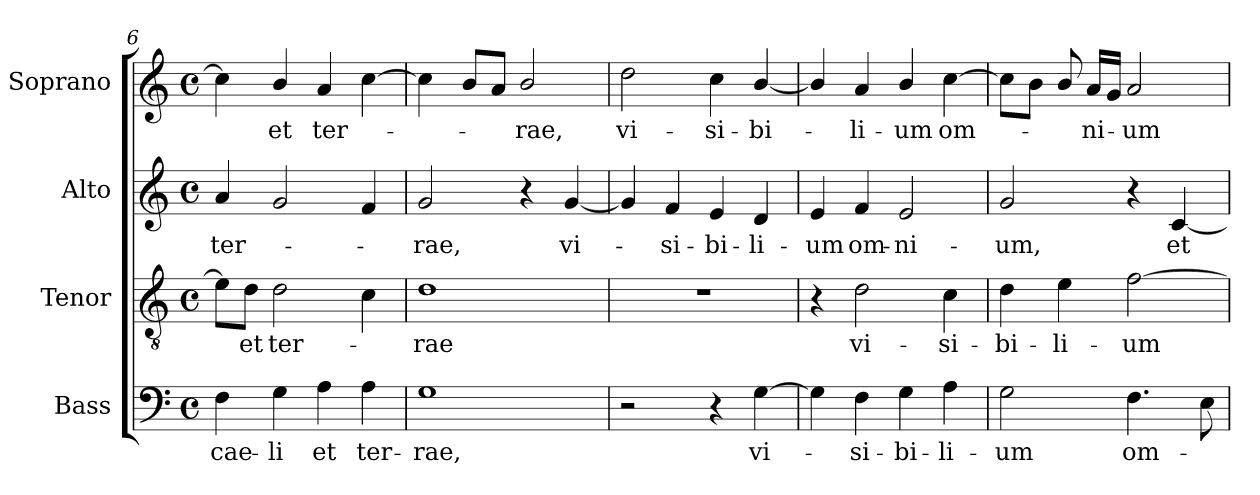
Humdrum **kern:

**kern	**text	**kern	**text	**kern	**text	**kern	**text
*part4	*part4	*part3	*part3	*part2	*part2	*part1	*part1
*staff4	*staff4	*staff3	*staff3	*staff2	*staff2	*staff1	*staff1
*I"Bass	*	*I"Tenor	*	*I"Alto	*	*I"Soprano	*
*I'B.	*	*I'T.	*	*I'A.	*	*I'S.	*
*clefF4	*	*clefGv2	*	*clefG2	*	*clefG2	*
*	*	*ITrd7c12	*	*	*	*	*
*k[]	*	*k[]	*	*k[]	*	*k[]	*
*C:	*	*C:	*	*C:	*	*C:	*
*M4/4	*	*M4/4	*	*M4/4	*	*M4/4	*
*met(c)	*	*met(c)	*	*met(c)	*	*met(c)	*
=6	=6	=6	=6	=6	=6	=6	=6
!	!LO:LY:b:color=#000000	!	!	!	!	!	!
!	!	!	!	!	!LO:LY:b:color=#000000	!	!
4Fi\	cae-	8Ei\L]	.	4ai/	ter-	4cci\]	.
!	!	!	!LO:LY:b:color=#000000	!	!	!	!
.	.	8Di\J	et	.	.	.	.
!	!LO:LY:b:color=#000000	!	!	!	!	!	!
!	!	!	!LO:LY:b:color=#000000	!	!	!	!
!	!	!	!	!	!	!	!LO:LY:b:color=#000000
4Gi\	-li	2Di\	ter-	2gi/	.	4bi/	et
!	!LO:LY:b:color=#000000	!	!	!	!	!	!
!	!	!	!	!	!	!	!LO:LY:b:color=#000000
4Ai\	et	.	.	.	.	4ai/	ter-
!	!LO:LY:b:color=#000000	!	!	!	!	!	!
4Ai\	ter-	4Ci\	.	4fi/	.	[4cci\	.
!!LO:LB:g=z
=7	=7	=7	=7	=7	=7	=7	=7
!	!LO:LY:b:color=#000000	!	!	!	!	!	!
!	!	!	!LO:LY:b:color=#000000	!	!	!	!
!	!	!	!	!	!LO:LY:b:color=#000000	!	!
1Gi	-rae,	1Di	-rae	2gi/	-rae,	4cci\]	.
.	.	.	.	.	.	8bi/L	.
.	.	.	.	.	.	8ai/J	.
!	!	!	!	!	!	!	!LO:LY:b:color=#000000
.	.	.	.	4r	.	2bi/	-rae,
!	!	!	!	!	!LO:LY:b:color=#000000	!	!
.	.	.	.	[4gi/	vi-	.	.
=8	=8	=8	=8	=8	=8	=8	=8
!	!	!	!	!	!	!	!LO:LY:b:color=#000000
2r	.	1r	.	4gi/]	.	2ddi\	vi-
!	!	!	!	!	!LO:LY:b:color=#000000	!	!
.	.	.	.	4fi/	-si-	.	.
!	!	!	!	!	!LO:LY:b:color=#000000	!	!
!	!	!	!	!	!	!	!LO:LY:b:color=#000000
4r	.	.	.	4ei/	-bi-	4cci\	-si-
!	!LO:LY:b:color=#000000	!	!	!	!	!	!
!	!	!	!	!	!LO:LY:b:color=#000000	!	!
!	!	!	!	!	!	!	!LO:LY:b:color=#000000
[4Gi\	vi-	.	.	4di/	-li-	[4bi/	-bi-
=9	=9	=9	=9	=9	=9	=9	=9
!	!	!	!	!	!LO:LY:b:color=#000000	!	!
4Gi\]	.	4r	.	4ei/	-um	4bi/]	.
!	!LO:LY:b:color=#000000	!	!	!	!	!	!
!	!	!	!LO:LY:b:color=#000000	!	!	!	!
!	!	!	!	!	!LO:LY:b:color=#000000	!	!
!	!	!	!	!	!	!	!LO:LY:b:color=#000000
4Fi\	-si-	2Di\	vi-	4fi/	om-	4ai/	-li-
!	!LO:LY:b:color=#000000	!	!	!	!	!	!
!	!	!	!	!	!LO:LY:b:color=#000000	!	!
!	!	!	!	!	!	!	!LO:LY:b:color=#000000
4Gi\	-bi-	.	.	2ei/	-ni-	4bi/	-um
!	!LO:LY:b:color=#000000	!	!	!	!	!	!
!	!	!	!LO:LY:b:color=#000000	!	!	!	!
!	!	!	!	!	!	!	!LO:LY:b:color=#000000
4Ai\	-li-	4Ci\	-si-	.	.	[4cci\	om-
=10	=10	=10	=10	=10	=10	=10	=10
!	!LO:LY:b:color=#000000	!	!	!	!	!	!
!	!	!	!LO:LY:b:color=#000000	!	!	!	!
!	!	!	!	!	!LO:LY:b:color=#000000	!	!
2Gi\	-um	4Di\	-bi-	2gi/	-um,	8cci\L]	.
.	.	.	.	.	.	8bi\J	.
!	!	!	!LO:LY:b:color=#000000	!	!	!	!
.	.	4Ei\	-li-	.	.	8bi/	.
!	!	!	!	!	!	!	!LO:LY:b:color=#000000
.	.	.	.	.	.	16ai/LL	-ni-
.	.	.	.	.	.	16gi/JJ	.
!	!LO:LY:b:color=#000000	!	!	!	!	!	!
!	!	!	!LO:LY:b:color=#000000	!	!	!	!
!	!	!	!	!	!	!	!LO:LY:b:color=#000000
4.Fi\	om-	[2Fi\	-um	4r	.	2ai/	-um
!	!	!	!	!	!LO:LY:b:color=#000000	!	!
.	.	.	.	[4ci/	et	.	.
8Ei\	.	.	.	.	.	.	.
=	=	=	=	=	=	=	=
*-	*-	*-	*-	*-	*-	*-	*-
